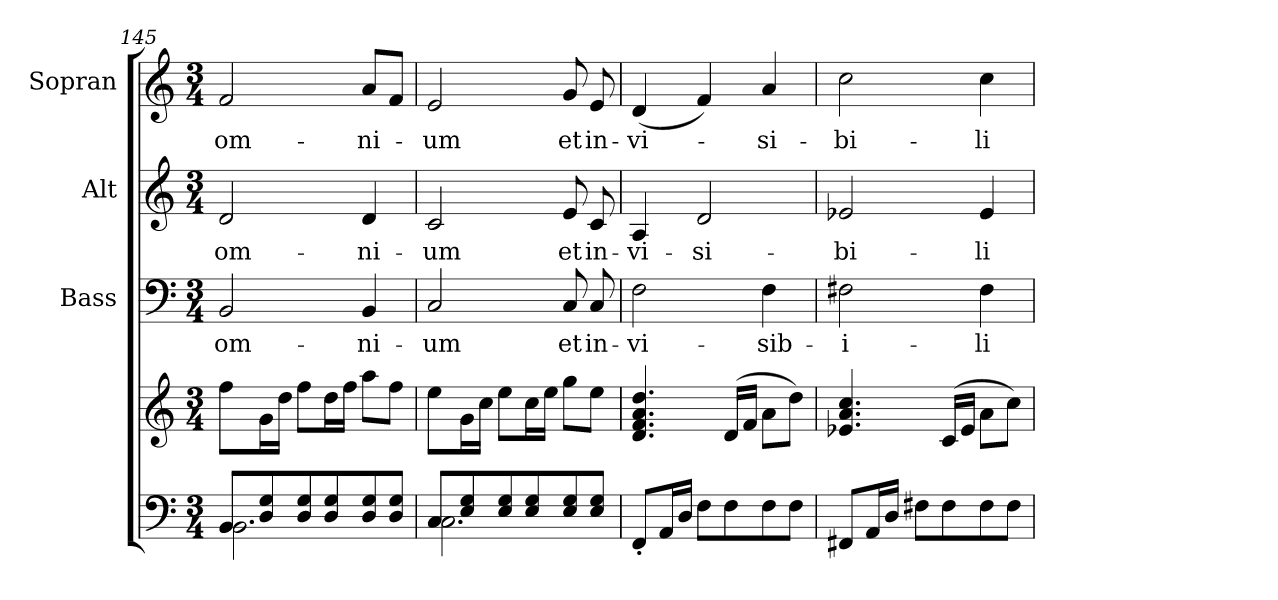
**kern	**kern	**kern	**text	**kern	**text	**kern	**text
*part4	*part4	*part3	*part3	*part2	*part2	*part1	*part1
*staff5	*staff4	*staff3	*staff3	*staff2	*staff2	*staff1	*staff1
*	*	*I"Bass	*	*I"Alt	*	*I"Sopran	*
*	*	*I'B.	*	*I'A.	*	*I'S.	*
!!LO:PB:g=z
*clefF4	*clefG2	*clefF4	*	*clefG2	*	*clefG2	*
*k[]	*k[]	*k[]	*	*k[]	*	*k[]	*
*C:	*C:	*C:	*	*C:	*	*C:	*
*M3/4	*M3/4	*M3/4	*	*M3/4	*	*M3/4	*
=145	=145	=145	=145	=145	=145	=145	=145
*^	*	*	*	*	*	*	*
!	!	!	!	!LO:LY:b	!	!LO:LY:b	!	!LO:LY:b
8BB/L	2.BB\	8ff\L	2BB/	om-	2d/	om-	2f/	om-
8D/ 8G/	.	16g\L	.	.	.	.	.	.
.	.	16dd\JJ	.	.	.	.	.	.
8D/ 8G/	.	8ff\L	.	.	.	.	.	.
8D/ 8G/	.	16dd\L	.	.	.	.	.	.
.	.	16ff\JJ	.	.	.	.	.	.
!	!	!	!	!LO:LY:b	!	!LO:LY:b	!	!LO:LY:b
8D/ 8G/	.	8aa\L	4BB/	-ni-	4d/	-ni-	8a/L	-ni-
8D/ 8G/J	.	8ff\J	.	.	.	.	8f/J	.
=146	=146	=146	=146	=146	=146	=146	=146	=146
!	!	!	!	!LO:LY:b	!	!LO:LY:b	!	!LO:LY:b
8C/L	2.C\	8ee\L	2C/	-um	2c/	-um	2e/	-um
8E/ 8G/	.	16g\L	.	.	.	.	.	.
.	.	16cc\JJ	.	.	.	.	.	.
8E/ 8G/	.	8ee\L	.	.	.	.	.	.
8E/ 8G/	.	16cc\L	.	.	.	.	.	.
.	.	16ee\JJ	.	.	.	.	.	.
!	!	!	!	!LO:LY:b	!	!LO:LY:b	!	!LO:LY:b
8E/ 8G/	.	8gg\L	8C/	et	8e/	et	8g/	et
!	!	!	!	!LO:LY:b	!	!LO:LY:b	!	!LO:LY:b
8E/ 8G/J	.	8ee\J	8C/	in-	8c/	in-	8e/	in-
*v	*v	*	*	*	*	*	*	*
=147	=147	=147	=147	=147	=147	=147	=147
!	!	!	!LO:LY:b	!	!LO:LY:b	!	!LO:LY:b
8FF'</L	4.d/ 4.f/ 4.a/ 4.dd/	2F\	-vi-	4A/	-vi-	(<4d/	-vi-
16AA/L	.	.	.	.	.	.	.
16D/JJ	.	.	.	.	.	.	.
!	!	!	!	!	!LO:LY:b	!	!
8F\L	.	.	.	2d/	-si-	4f/)	.
8F\	(>16d/LL	.	.	.	.	.	.
.	16f/JJ	.	.	.	.	.	.
!	!	!	!LO:LY:b	!	!	!	!LO:LY:b
8F\	8a\L	4F\	-sib-	.	.	4a/	-si-
8F\J	8dd\J)	.	.	.	.	.	.
=148	=148	=148	=148	=148	=148	=148	=148
!	!	!	!LO:LY:b	!	!LO:LY:b	!	!LO:LY:b
8FF#X/L	4.e-X/ 4.a/ 4.cc/	2F#X\	-i-	2e-X/	-bi-	2cc\	-bi-
16AA/L	.	.	.	.	.	.	.
16D/JJ	.	.	.	.	.	.	.
8F#X\L	.	.	.	.	.	.	.
8F#\	(>16c/LL	.	.	.	.	.	.
.	16e-/JJ	.	.	.	.	.	.
!	!	!	!LO:LY:b	!	!LO:LY:b	!	!LO:LY:b
8F#\	8a\L	4F#\	-li-	4e-/	-li-	4cc\	-li-
8F#\J	8cc\J)	.	.	.	.	.	.
=	=	=	=	=	=	=	=
*-	*-	*-	*-	*-	*-	*-	*-
